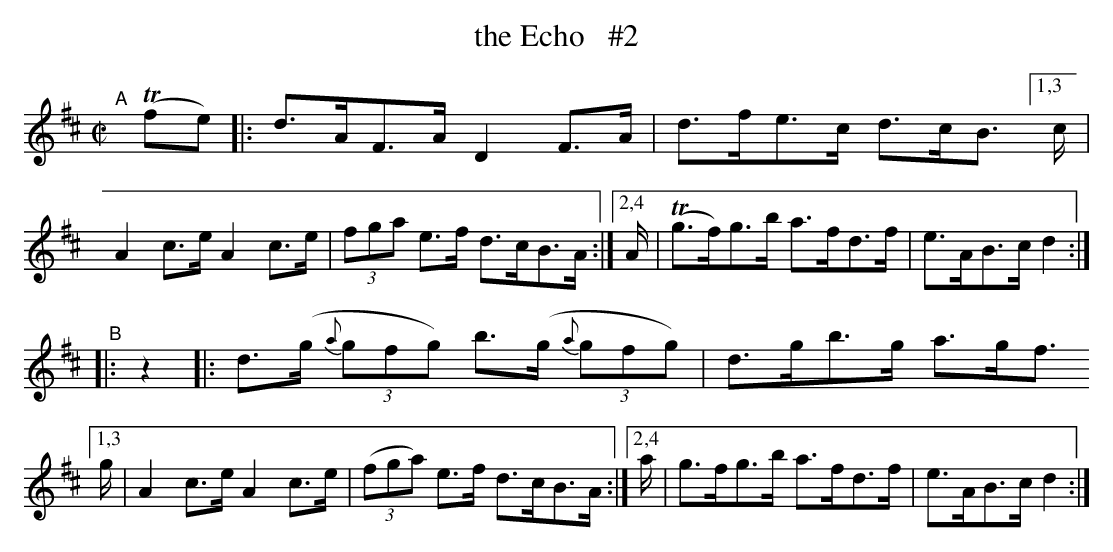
X:1
T: the Echo   #2
M: C|
L: 1/8
K: D
"^A"[|]\
(Tfe) |: d>AF>A D2 F>A | d>fe>c d>cB> \
[1,3 c | A2 c>e A2 c>e | (3fga e>f d>cB>A :|\
[2,4 A/ | (Tg>f)g>b a>fd>f | e>AB>c d2 :|
"^B"\
|:  z2 |: d>(g (3{a}gfg) b>(g (3{a}gfg) | d>gb>g a>gf> \
[1,3 g | A2 c>e A2 c>e | (3(fga) e>f d>cB>A :|\
[2,4 a/ | g>fg>b a>fd>f | e>AB>c d2 :|
